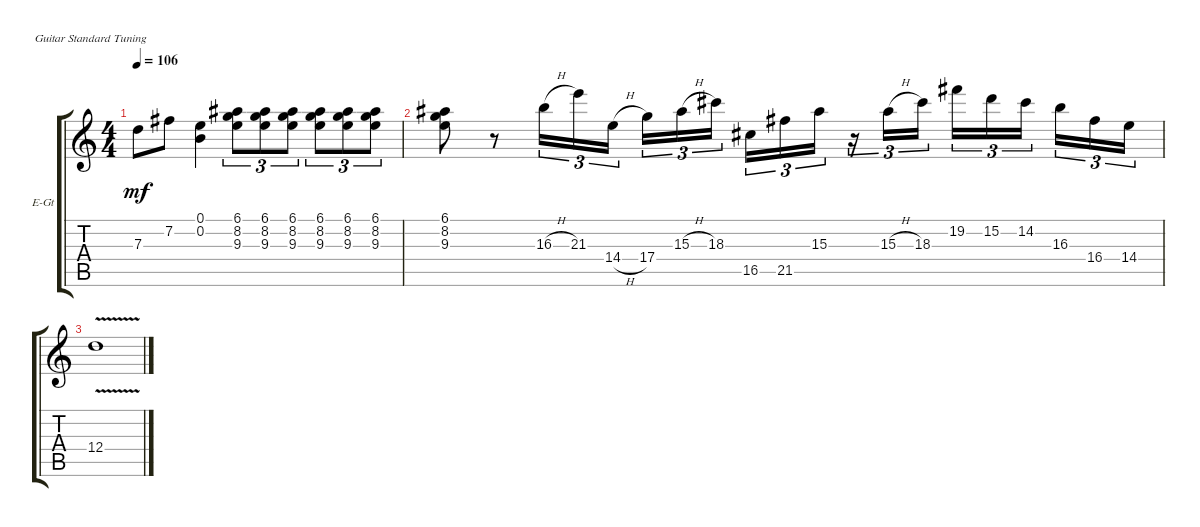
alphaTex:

\defaultSystemsLayout 4
\bracketExtendMode groupsimilarinstruments
\firstSystemTrackNameOrientation horizontal
\otherSystemsTrackNameOrientation horizontal
\track ("Electric Guitar" "E-Gt") {instrument electricguitarclean}
\staff {score tabs}
\tuning (E4 B3 G3 D3 A2 E2)
\ts (4 4)
\tempo 106
\clef g2
\ks c
7.3.8{dy mf} 7.2.8 (0.2 0.1).4 (9.3 8.2 6.1).8{tu (3 2)} (9.3 8.2 6.1).8{tu (3 2)} (9.3 8.2 6.1).8{tu (3 2)} (9.3 8.2 6.1).8{tu (3 2)} (9.3 8.2 6.1).8{tu (3 2)} (9.3 8.2 6.1).8{tu (3 2)} |
(9.3 8.2 6.1).8 r.8 16.3{h}.16{tu (3 2)} 21.3.16{tu (3 2)} 14.4{h}.16{tu (3 2)} 17.4.16{tu (3 2)} 15.3{h}.16{tu (3 2)} 18.3.16{tu (3 2)} 16.5.16{tu (3 2)} 21.5.16{tu (3 2)} 15.3.16{tu (3 2)} r.16{tu (3 2)} 15.3{h}.16{tu (3 2)} 18.3.16{tu (3 2)} 19.2.16{tu (3 2)} 15.2.16{tu (3 2)} 14.2.16{tu (3 2)} 16.3.16{tu (3 2)} 16.4.16{tu (3 2)} 14.4.16{tu (3 2)} |
12.4{v}.1
